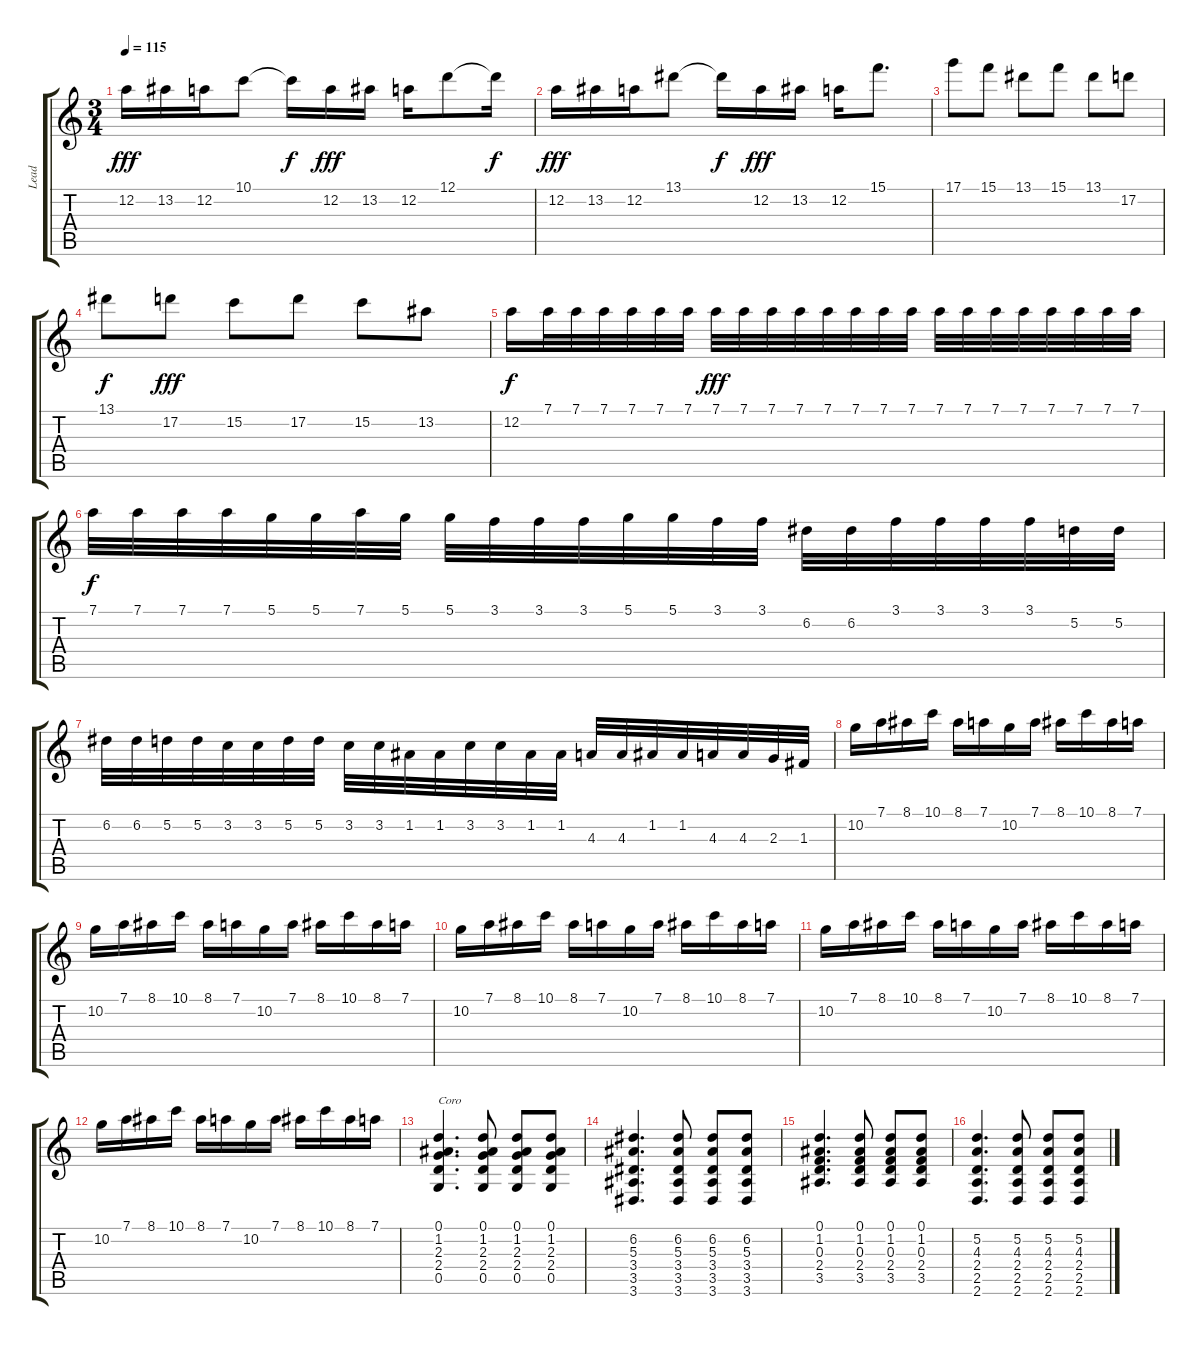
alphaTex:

\track ("Lead" "Lead") {instrument acousticguitarsteel}
\staff {score tabs}
\tuning (D4 A3 F3 C3 G2 C2) {hide}
\ts (3 4)
\tempo 115
\clef g2
\ks c
12.2.16{dy fff} 13.2.16 12.2.16 10.1.8 10.1{t}.16{dy f} 12.2.16{dy fff} 13.2.16 12.2.16 12.1.8 12.1{t}.16{dy f} |
12.2.16{dy fff} 13.2.16 12.2.16 13.1.8 13.1{t}.16{dy f} 12.2.16{dy fff} 13.2.16 12.2.16 15.1.8{d} |
17.1.8 15.1.8 13.1.8 15.1.8 13.1.8 17.2.8 |
13.1.8{dy f} 17.2.8{dy fff} 15.2.8 17.2.8 15.2.8 13.2.8 |
12.2.16{dy f} 7.1.32 7.1.32 7.1.32 7.1.32 7.1.32 7.1.32 7.1.32{dy fff} 7.1.32 7.1.32 7.1.32 7.1.32 7.1.32 7.1.32 7.1.32 7.1.32 7.1.32 7.1.32 7.1.32 7.1.32 7.1.32 7.1.32 7.1.32 |
7.1.32{dy f} 7.1.32 7.1.32 7.1.32 5.1.32 5.1.32 7.1.32 5.1.32 5.1.32 3.1.32 3.1.32 3.1.32 5.1.32 5.1.32 3.1.32 3.1.32 6.2.32 6.2.32 3.1.32 3.1.32 3.1.32 3.1.32 5.2.32 5.2.32 |
6.2.32 6.2.32 5.2.32 5.2.32 3.2.32 3.2.32 5.2.32 5.2.32 3.2.32 3.2.32 1.2.32 1.2.32 3.2.32 3.2.32 1.2.32 1.2.32 4.3.32 4.3.32 1.2.32 1.2.32 4.3.32 4.3.32 2.3.32 1.3.32 |
10.2.16 7.1.16 8.1.16 10.1.16 8.1.16 7.1.16 10.2.16 7.1.16 8.1.16 10.1.16 8.1.16 7.1.16 |
10.2.16 7.1.16 8.1.16 10.1.16 8.1.16 7.1.16 10.2.16 7.1.16 8.1.16 10.1.16 8.1.16 7.1.16 |
10.2.16 7.1.16 8.1.16 10.1.16 8.1.16 7.1.16 10.2.16 7.1.16 8.1.16 10.1.16 8.1.16 7.1.16 |
10.2.16 7.1.16 8.1.16 10.1.16 8.1.16 7.1.16 10.2.16 7.1.16 8.1.16 10.1.16 8.1.16 7.1.16 |
10.2.16 7.1.16 8.1.16 10.1.16 8.1.16 7.1.16 10.2.16 7.1.16 8.1.16 10.1.16 8.1.16 7.1.16 |
(0.1 1.2 2.3 2.4 0.5).4{d txt "Coro"} (0.1 1.2 2.3 2.4 0.5).8 (0.1 1.2 2.3 2.4 0.5).8 (0.1 1.2 2.3 2.4 0.5).8 |
(6.2 5.3 3.4 3.5 3.6).4{d} (6.2 5.3 3.4 3.5 3.6).8 (6.2 5.3 3.4 3.5 3.6).8 (6.2 5.3 3.4 3.5 3.6).8 |
(0.1 1.2 0.3 2.4 3.5).4{d} (0.1 1.2 0.3 2.4 3.5).8 (0.1 1.2 0.3 2.4 3.5).8 (0.1 1.2 0.3 2.4 3.5).8 |
(5.2 4.3 2.4 2.5 2.6).4{d} (5.2 4.3 2.4 2.5 2.6).8 (5.2 4.3 2.4 2.5 2.6).8 (5.2 4.3 2.4 2.5 2.6).8
